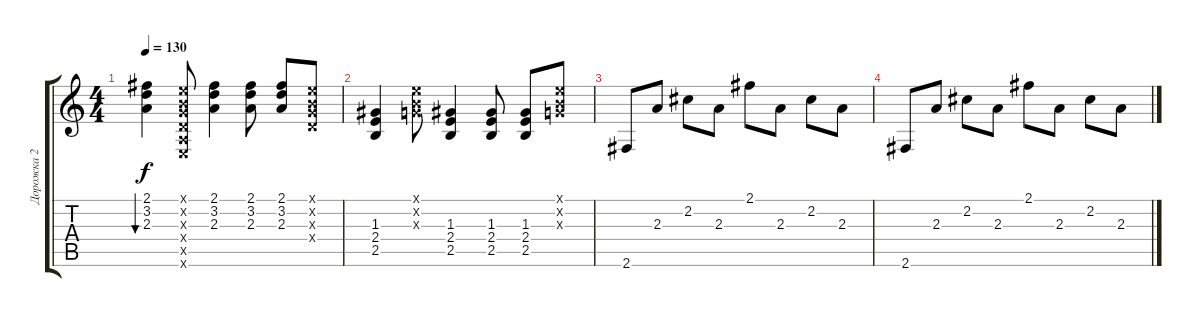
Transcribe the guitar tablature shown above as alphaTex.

\track ("Дорожка 2" "Дорожка 2") {instrument electricguitarclean}
\staff {score tabs}
\tuning (E4 B3 G3 D3 A2 E2) {hide}
\ts (4 4)
\tempo 130
\clef g2
\ks c
(2.1 3.2 2.3).4{bu 30 dy f} (0.1{x} 0.2{x} 0.3{x} 0.4{x} 0.5{x} 0.6{x}).8 (2.1 3.2 2.3).4 (2.1 3.2 2.3).8 (2.1 3.2 2.3).8 (0.1{x} 0.2{x} 0.3{x} 0.4{x}).8 |
(1.3 2.4 2.5).4 (0.1{x} 0.2{x} 0.3{x}).8 (1.3 2.4 2.5).4 (1.3 2.4 2.5).8 (1.3 2.4 2.5).8 (0.1{x} 0.2{x} 0.3{x}).8 |
2.6.8 2.3.8 2.2.8 2.3.8 2.1.8 2.3.8 2.2.8 2.3.8 |
2.6.8 2.3.8 2.2.8 2.3.8 2.1.8 2.3.8 2.2.8 2.3.8
